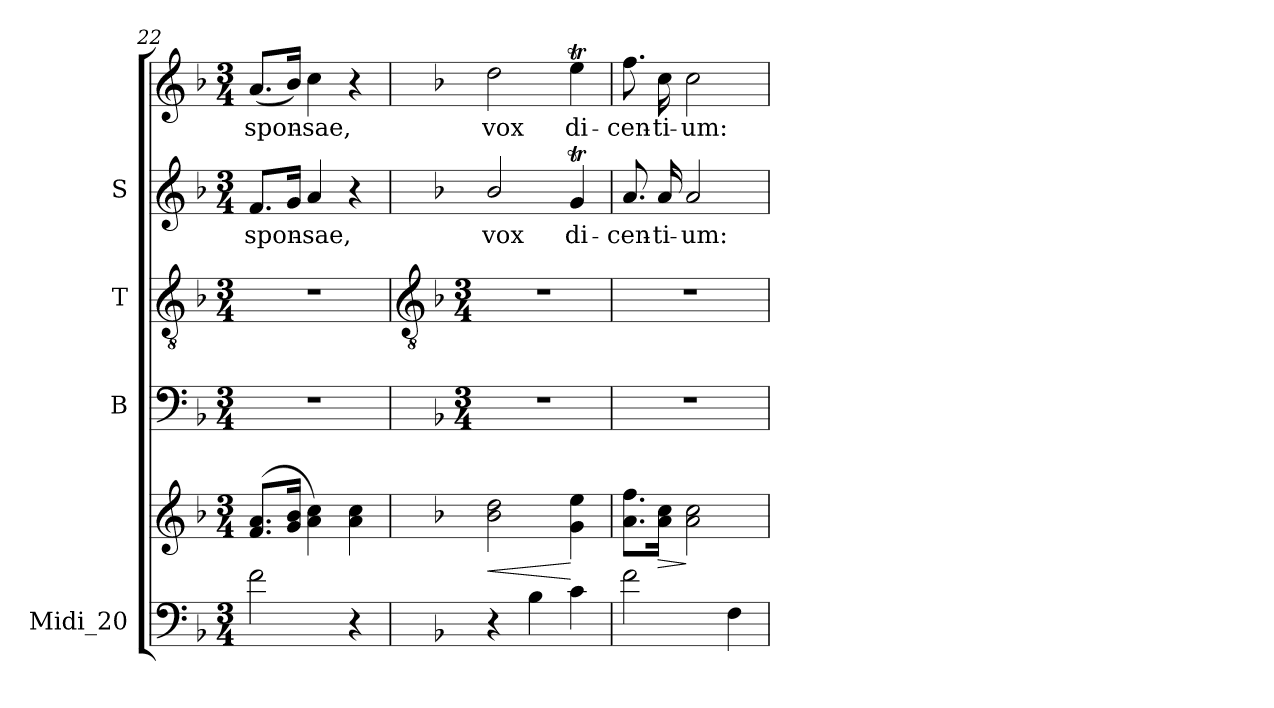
**kern	**kern	**dynam	**kern	**kern	**kern	**text	**kern	**text
*part4	*part4	*part4	*part3	*part2	*part1	*part1	*part1	*part1
*staff6	*staff5	*staff5/6	*staff4	*staff3	*staff2	*staff2	*staff1	*staff1
*I"Midi_20	*	*	*I"B	*I"T	*I"S	*	*	*
*	*	*	*I'B	*I'T	*I'S	*	*	*
*clefF4	*clefG2	*	*clefF4	*clefGv2	*clefG2	*	*clefG2	*
*k[b-]	*k[b-]	*	*k[b-]	*k[b-]	*k[b-]	*	*k[b-]	*
*F:	*F:	*	*F:	*F:	*F:	*	*F:	*
*M3/4	*M3/4	*	*M3/4	*M3/4	*M3/4	*	*M3/4	*
=22	=22	=22	=22	=22	=22	=22	=22	=22
!	!	!	!	!	!	!LO:LY:b	!	!LO:LY:b
2f	(<8.f 8.aL	.	2.r	2.r	8.fL	spon-	(<8.aL	spon-
.	16g 16b-J	.	.	.	16gJ	.	16b-J)	.
!	!	!	!	!	!	!LO:LY:b	!	!LO:LY:b
.	4a 4cc)	.	.	.	4a	sae,	4cc	sae,
4r	4a 4cc	.	.	.	4r	.	4r	.
!!LO:LB:g=z
=23	=23	=23	=23	=23	=23	=23	=23	=23
*	*	*	*	*clefGv2	*	*	*	*
*	*	*	*k[b-]	*k[b-]	*	*	*	*
*	*	*	*F:	*F:	*	*	*	*
*	*	*	*M3/4	*M3/4	*	*	*	*
*	*^	*	*	*	*	*	*	*
!	!	!LO:N:vis=1	!LO:HP:b	!LO:N:vis=1	!LO:N:vis=1	!	!LO:LY:b	!	!LO:LY:b
4r	2b-\ 2dd\	2.ryy	<	2.r	2.r	2b-/	-vox	2dd	vox
4B-	.	.	.	.	.	.	.	.	.
!	!	!	!	!	!	!	!LO:LY:b	!	!LO:LY:b
4c	4g\ 4ee\	.	[	.	.	4gT	di-	4eet	di-
=24	=24	=24	=24	=24	=24	=24	=24	=24	=24
!	!	!LO:N:vis=1	!	!LO:N:vis=1	!LO:N:vis=1	!	!LO:LY:b	!	!LO:LY:b
2f	8.a\ 8.ff\L	2.ryy	.	2.r	2.r	8.a	cen-	8.ff	-cen-
!	!	!	!LO:HP:b	!	!	!	!LO:LY:b	!	!LO:LY:b
.	16a\ 16cc\J	.	>	.	.	16a	-ti-	16cc	-ti-
!	!	!	!	!	!	!	!LO:LY:b	!	!LO:LY:b
.	2a\ 2cc\	.	]	.	.	2a	-um:	2cc	-um:
4F	.	.	.	.	.	.	.	.	.
*	*v	*v	*	*	*	*	*	*	*
=	=	=	=	=	=	=	=	=
*-	*-	*-	*-	*-	*-	*-	*-	*-
